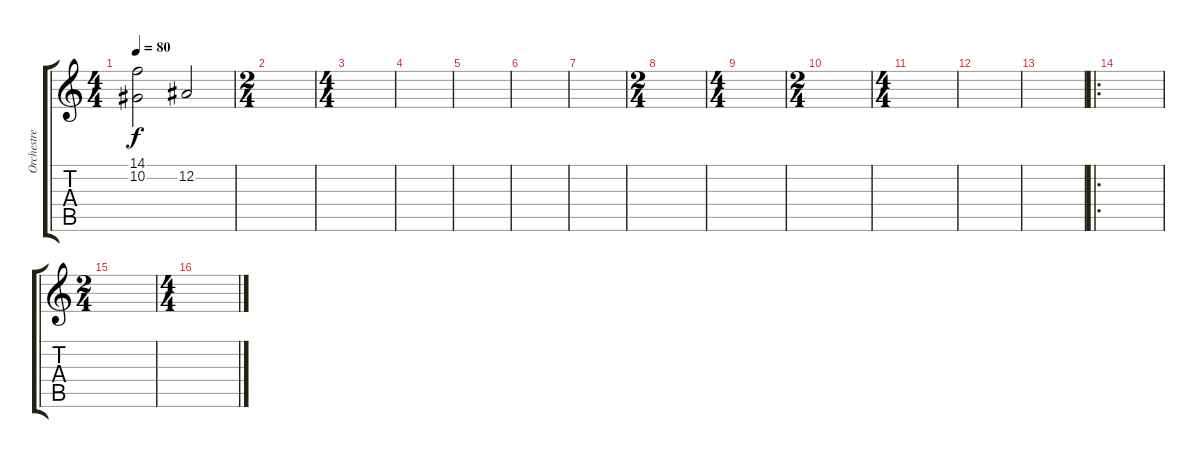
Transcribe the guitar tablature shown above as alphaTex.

\track ("Orchestre" "Orchestre") {instrument stringensemble1}
\staff {score tabs}
\tuning (Eb4 Bb3 Gb3 Db3 Ab2 Eb2) {hide}
\ts (4 4)
\tempo 80
\clef g2
\ks c
(14.1 10.2).2{dy f} 12.2.2 |
\ts (2 4)
|
\ts (4 4)
|
|
|
|
|
\ts (2 4)
|
\ts (4 4)
|
\ts (2 4)
|
\ts (4 4)
|
|
|
\ro
|
\ts (2 4)
|
\ts (4 4)
